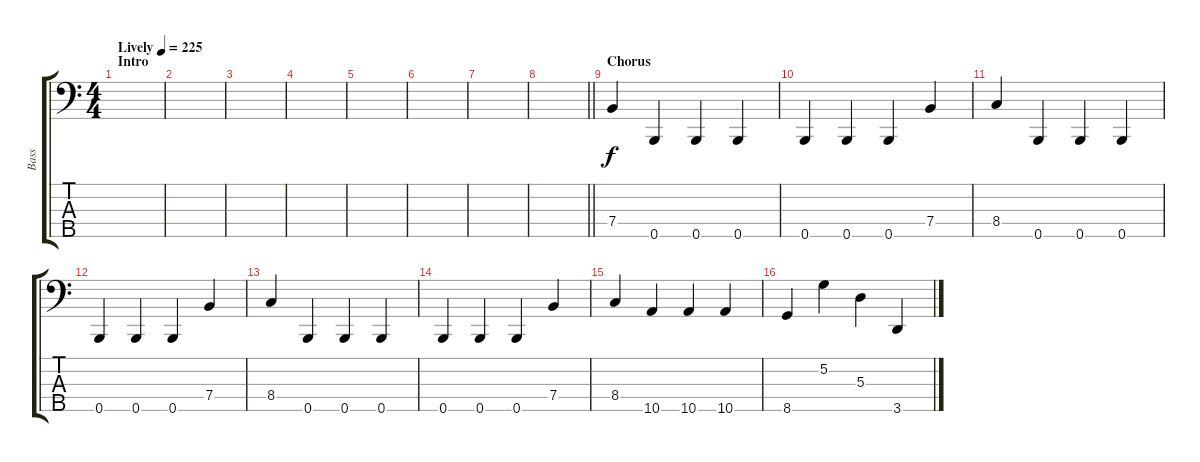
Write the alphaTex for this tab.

\track ("Bass" "Bass") {instrument electricbasspick}
\staff {score tabs}
\tuning (G2 D2 A1 E1 B0) {hide}
\ts (4 4)
\section ("" "Intro")
\tempo (225 "Lively")
\clef f4
\ks c
|
|
|
|
|
|
|
\barLineRight lightlight
|
\section ("" "Chorus")
7.4.4 0.5.4 0.5.4 0.5.4 |
0.5.4 0.5.4 0.5.4 7.4.4 |
8.4.4 0.5.4 0.5.4 0.5.4 |
0.5.4 0.5.4 0.5.4 7.4.4 |
8.4.4 0.5.4 0.5.4 0.5.4 |
0.5.4 0.5.4 0.5.4 7.4.4 |
8.4.4 10.5.4 10.5.4 10.5.4 |
8.5.4 5.2.4 5.3.4 3.5.4
